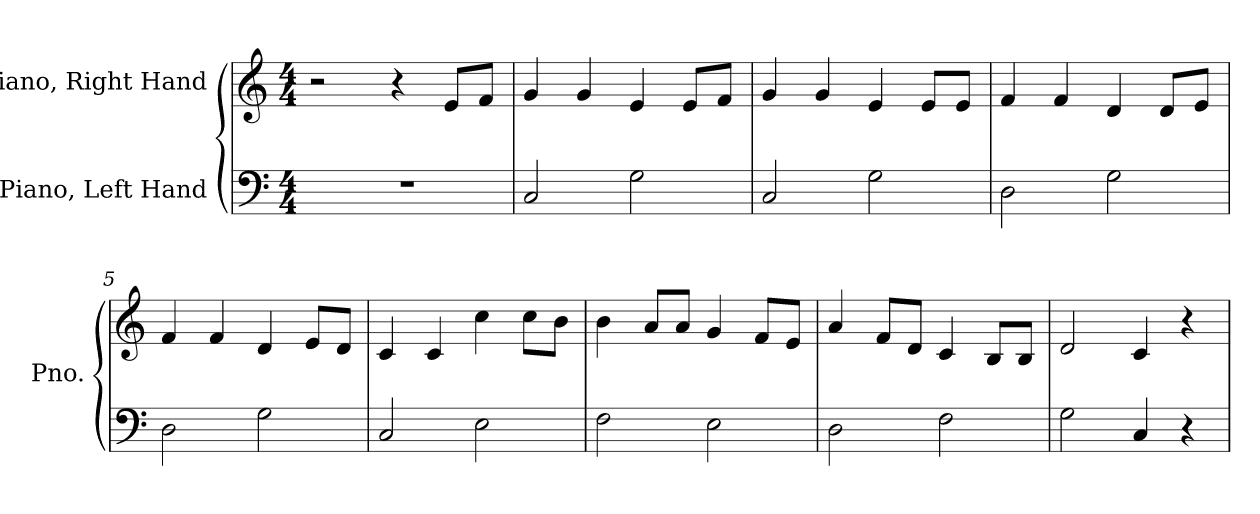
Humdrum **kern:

**kern	**kern
*part2	*part1
*staff2	*staff1
*I"Piano, Left Hand	*I"Piano, Right Hand
*I'Pno.	*I'Pno.
*clefF4	*clefG2
*k[]	*k[]
*M4/4	*M4/4
*MM128	*MM128
=1	=1
1r	2r
.	4r
.	8e/L
.	8f/J
=2	=2
2C/	4g/
.	4g/
2G\	4e/
.	8e/L
.	8f/J
=3	=3
2C/	4g/
.	4g/
2G\	4e/
.	8e/L
.	8e/J
=4	=4
2D\	4f/
.	4f/
2G\	4d/
.	8d/L
.	8e/J
=5	=5
2D\	4f/
.	4f/
2G\	4d/
.	8e/L
.	8d/J
=6	=6
2C/	4c/
.	4c/
2E\	4cc\
.	8cc\L
.	8b\J
!!LO:LB:g=z
=7	=7
2F\	4b\
.	8a/L
.	8a/J
2E\	4g/
.	8f/L
.	8e/J
=8	=8
2D\	4a/
.	8f/L
.	8d/J
2F\	4c/
.	8B/L
.	8B/J
=9	=9
2G\	2d/
4C/	4c/
4r	4r
=	=
*-	*-
